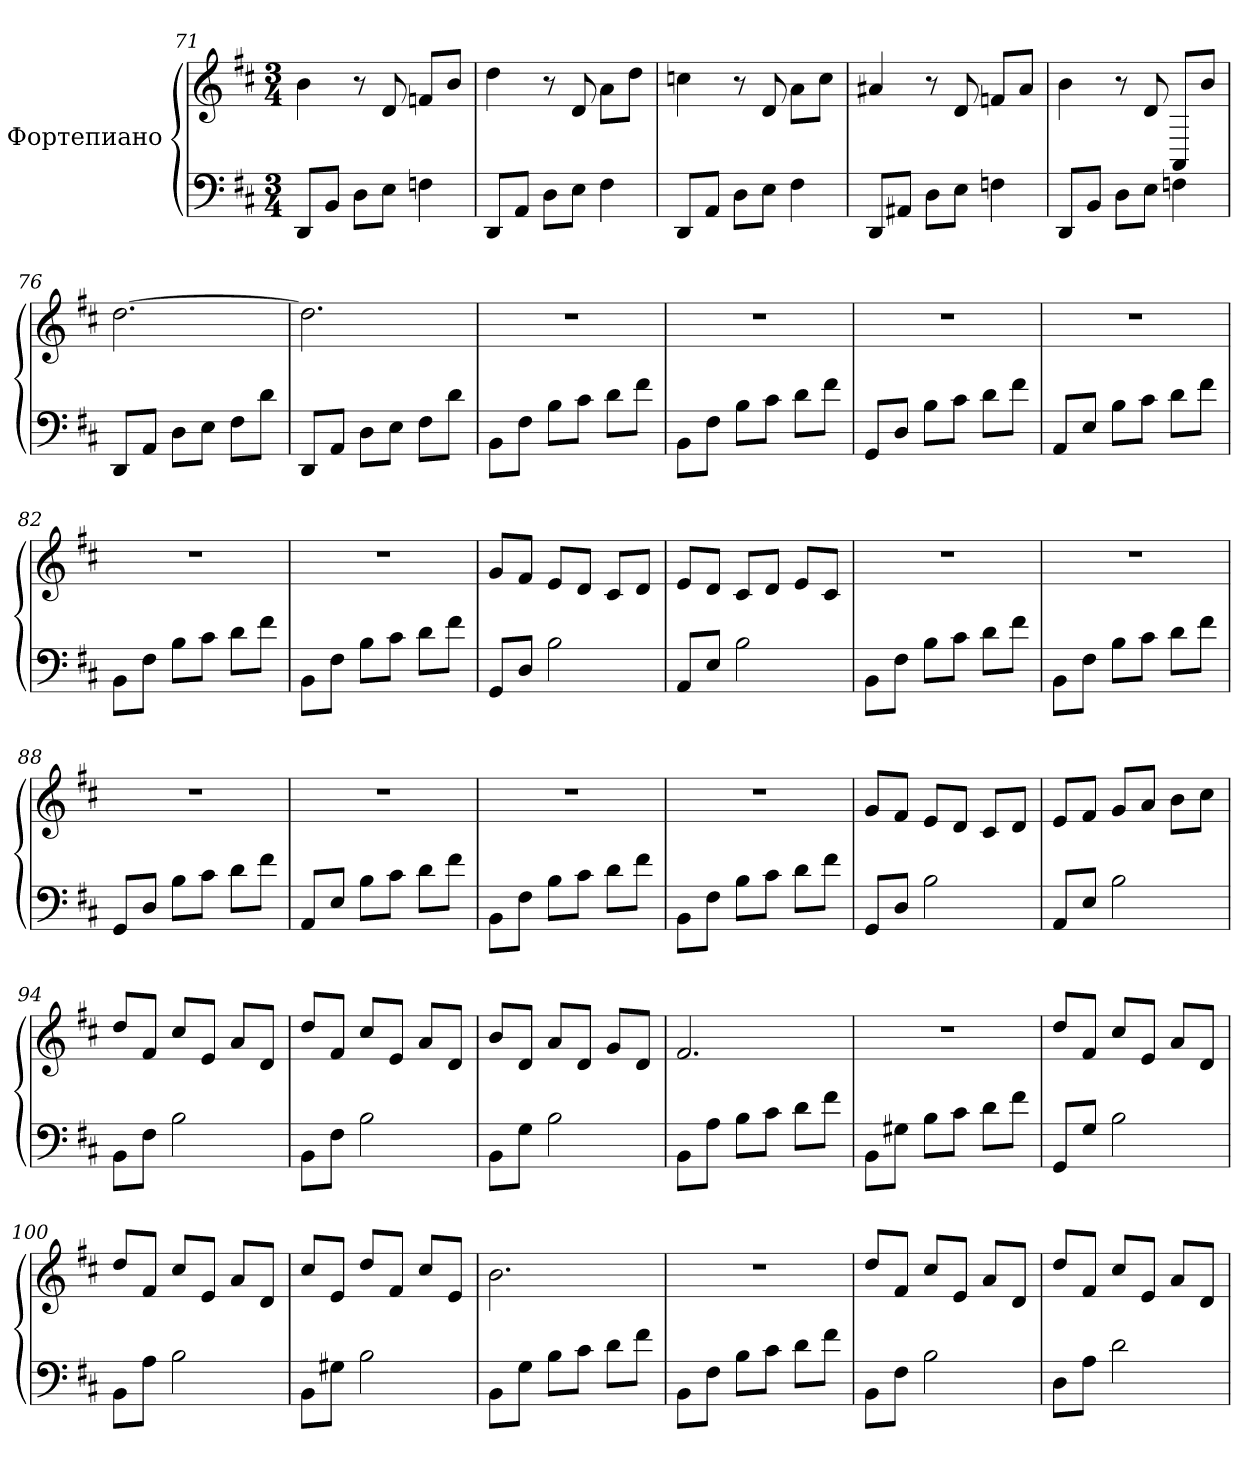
**kern	**kern
*part1	*part1
*staff2	*staff1
*I"Фортепиано	*
*clefF4	*clefG2
*k[f#c#]	*k[f#c#]
*M3/4	*M3/4
=71	=71
8DD/L	4b\
8BB/J	.
8D\L	8r
8E\J	8d/
4Fn\	8fn/L
.	8b/J
=72	=72
8DD/L	4dd\
8AA/J	.
8D\L	8r
8E\J	8d/
4F#\	8a\L
.	8dd\J
=73	=73
8DD/L	4ccn\
8AA/J	.
8D\L	8r
8E\J	8d/
4F#\	8a\L
.	8cc\J
!!LO:PB:g=z
=74	=74
8DD/L	4a#X/
8AA#X/J	.
8D\L	8r
8E\J	8d/
4Fn\	8fn/L
.	8a#/J
=75	=75
8DD/L	4b\
8BB/J	.
8D\L	8r
8E\J	8d/
4Fn\	8AA/L
.	8b/J
=76	=76
8DD/L	[2.dd\
8AA/J	.
8D\L	.
8E\J	.
8F#\L	.
8d\J	.
=77	=77
8DD/L	2.dd\]
8AA/J	.
8D\L	.
8E\J	.
8F#\L	.
8d\J	.
=78	=78
8BB\L	2.r
8F#\J	.
8B\L	.
8c#\J	.
8d\L	.
8f#\J	.
=79	=79
8BB\L	2.r
8F#\J	.
8B\L	.
8c#\J	.
8d\L	.
8f#\J	.
!!LO:LB:g=z
=80	=80
8GG/L	2.r
8D/J	.
8B\L	.
8c#\J	.
8d\L	.
8f#\J	.
=81	=81
8AA/L	2.r
8E/J	.
8B\L	.
8c#\J	.
8d\L	.
8f#\J	.
=82	=82
8BB\L	2.r
8F#\J	.
8B\L	.
8c#\J	.
8d\L	.
8f#\J	.
=83	=83
8BB\L	2.r
8F#\J	.
8B\L	.
8c#\J	.
8d\L	.
8f#\J	.
=84	=84
8GG/L	8g/L
8D/J	8f#/J
2B\	8e/L
.	8d/J
.	8c#/L
.	8d/J
=85	=85
8AA/L	8e/L
8E/J	8d/J
2B\	8c#/L
.	8d/J
.	8e/L
.	8c#/J
!!LO:LB:g=z
=86	=86
8BB\L	2.r
8F#\J	.
8B\L	.
8c#\J	.
8d\L	.
8f#\J	.
=87	=87
8BB\L	2.r
8F#\J	.
8B\L	.
8c#\J	.
8d\L	.
8f#\J	.
=88	=88
8GG/L	2.r
8D/J	.
8B\L	.
8c#\J	.
8d\L	.
8f#\J	.
=89	=89
8AA/L	2.r
8E/J	.
8B\L	.
8c#\J	.
8d\L	.
8f#\J	.
=90	=90
8BB\L	2.r
8F#\J	.
8B\L	.
8c#\J	.
8d\L	.
8f#\J	.
=91	=91
8BB\L	2.r
8F#\J	.
8B\L	.
8c#\J	.
8d\L	.
8f#\J	.
!!LO:LB:g=z
=92	=92
8GG/L	8g/L
8D/J	8f#/J
2B\	8e/L
.	8d/J
.	8c#/L
.	8d/J
=93	=93
8AA/L	8e/L
8E/J	8f#/J
2B\	8g/L
.	8a/J
.	8b\L
.	8cc#\J
=94	=94
8BB\L	8dd/L
8F#\J	8f#/J
2B\	8cc#/L
.	8e/J
.	8a/L
.	8d/J
=95	=95
8BB\L	8dd/L
8F#\J	8f#/J
2B\	8cc#/L
.	8e/J
.	8a/L
.	8d/J
=96	=96
8BB\L	8b/L
8G\J	8d/J
2B\	8a/L
.	8d/J
.	8g/L
.	8d/J
=97	=97
8BB\L	2.f#/
8A\J	.
8B\L	.
8c#\J	.
8d\L	.
8f#\J	.
=98	=98
8BB\L	2.r
8G#X\J	.
8B\L	.
8c#\J	.
8d\L	.
8f#\J	.
!!LO:LB:g=z
=99	=99
8GG/L	8dd/L
8G/J	8f#/J
2B\	8cc#/L
.	8e/J
.	8a/L
.	8d/J
=100	=100
8BB\L	8dd/L
8A\J	8f#/J
2B\	8cc#/L
.	8e/J
.	8a/L
.	8d/J
=101	=101
8BB\L	8cc#/L
8G#X\J	8e/J
2B\	8dd/L
.	8f#/J
.	8cc#/L
.	8e/J
=102	=102
8BB\L	2.b\
8G\J	.
8B\L	.
8c#\J	.
8d\L	.
8f#\J	.
=103	=103
8BB\L	2.r
8F#\J	.
8B\L	.
8c#\J	.
8d\L	.
8f#\J	.
=104	=104
8BB\L	8dd/L
8F#\J	8f#/J
2B\	8cc#/L
.	8e/J
.	8a/L
.	8d/J
=105	=105
8D\L	8dd/L
8A\J	8f#/J
2d\	8cc#/L
.	8e/J
.	8a/L
.	8d/J
=	=
*-	*-
